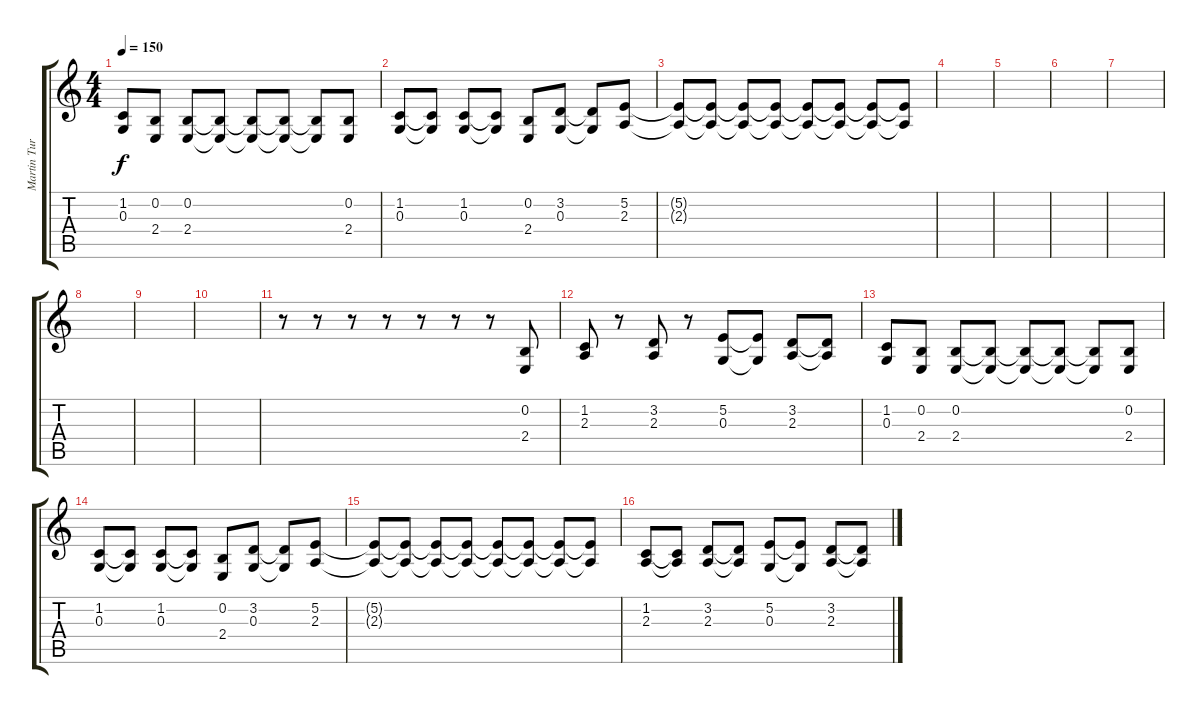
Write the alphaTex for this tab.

\track ("Martin Turner (harmony vocals)" "Martin Tur") {instrument oboe}
\staff {score tabs}
\tuning (E4 B3 G3 D3 A2 E2) {hide}
\ts (4 4)
\tempo 150
\clef g2
\ks c
(1.2 0.3).8{dy f} (0.2 2.4).8 (0.2 2.4).8 (0.2{t} 2.4{t}).8 (0.2{t} 2.4{t}).8 (0.2{t} 2.4{t}).8 (0.2{t} 2.4{t}).8 (0.2 2.4).8 |
(1.2 0.3).8 (1.2{t} 0.3{t}).8 (1.2 0.3).8 (1.2{t} 0.3{t}).8 (0.2 2.4).8 (3.2 0.3).8 (3.2{t} 0.3{t}).8 (5.2 2.3).8 |
(5.2{t} 2.3{t}).8 (5.2{t} 2.3{t}).8 (5.2{t} 2.3{t}).8 (5.2{t} 2.3{t}).8 (5.2{t} 2.3{t}).8 (5.2{t} 2.3{t}).8 (5.2{t} 2.3{t}).8 (5.2{t} 2.3{t}).8 |
|
|
|
|
|
|
|
r.8{instrument violin} r.8 r.8 r.8 r.8 r.8 r.8 (0.2 2.4).8 |
(1.2 2.3).8 r.8 (3.2 2.3).8 r.8 (5.2 0.3).8 (5.2{t} 0.3{t}).8 (3.2 2.3).8 (3.2{t} 2.3{t}).8 |
(1.2 0.3).8 (0.2 2.4).8 (0.2 2.4).8 (0.2{t} 2.4{t}).8 (0.2{t} 2.4{t}).8 (0.2{t} 2.4{t}).8 (0.2{t} 2.4{t}).8 (0.2 2.4).8 |
(1.2 0.3).8 (1.2{t} 0.3{t}).8 (1.2 0.3).8 (1.2{t} 0.3{t}).8 (0.2 2.4).8 (3.2 0.3).8 (3.2{t} 0.3{t}).8 (5.2 2.3).8 |
(5.2{t} 2.3{t}).8 (5.2{t} 2.3{t}).8 (5.2{t} 2.3{t}).8 (5.2{t} 2.3{t}).8 (5.2{t} 2.3{t}).8 (5.2{t} 2.3{t}).8 (5.2{t} 2.3{t}).8 (5.2{t} 2.3{t}).8 |
(1.2 2.3).8 (1.2{t} 2.3{t}).8 (3.2 2.3).8 (3.2{t} 2.3{t}).8 (5.2 0.3).8 (5.2{t} 0.3{t}).8 (3.2 2.3).8 (3.2{t} 2.3{t}).8
